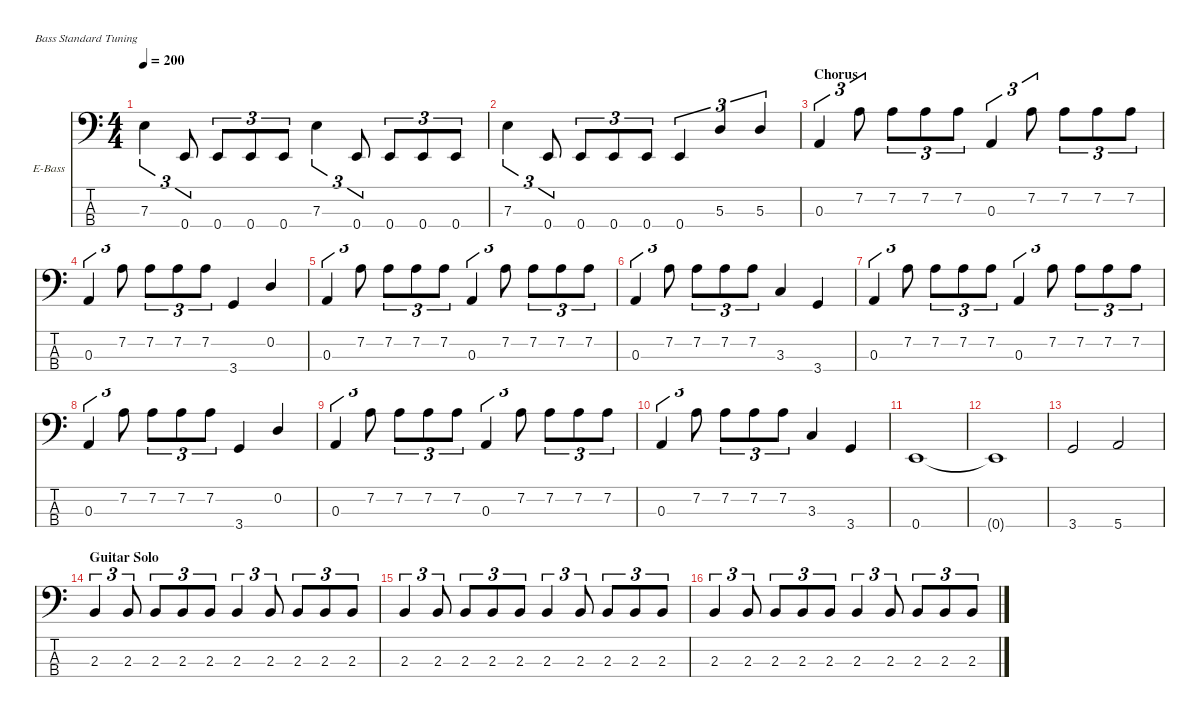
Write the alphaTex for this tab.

\hideDynamics
\bracketExtendMode nobrackets
\firstSystemTrackNameOrientation horizontal
\otherSystemsTrackNameOrientation horizontal
\track ("Bass" "E-Bass") {instrument electricbassfinger}
\staff {score tabs}
\tuning (G2 D2 A1 E1)
\ts (4 4)
\tempo 200
\clef f4
\ks c
7.3.4{tu (3 2) dy f beam Down} 0.4.8{tu (3 2) beam Up} 0.4.8{tu (3 2) beam Up} 0.4.8{tu (3 2) beam Up} 0.4.8{tu (3 2) beam Up} 7.3.4{tu (3 2) beam Down} 0.4.8{tu (3 2) beam Up} 0.4.8{tu (3 2) beam Up} 0.4.8{tu (3 2) beam Up} 0.4.8{tu (3 2) beam Up} |
7.3.4{tu (3 2) beam Down} 0.4.8{tu (3 2) beam Up} 0.4.8{tu (3 2) beam Up} 0.4.8{tu (3 2) beam Up} 0.4.8{tu (3 2) beam Up} 0.4.4{tu (3 2) beam Up} 5.3.4{tu (3 2) beam Up} 5.3.4{tu (3 2) beam Up} |
\section ("" "Chorus")
0.3.4{tu (3 2) beam Up} 7.2.8{tu (3 2) beam Down} 7.2.8{tu (3 2) beam Down} 7.2.8{tu (3 2) beam Down} 7.2.8{tu (3 2) beam Down} 0.3.4{tu (3 2) beam Up} 7.2.8{tu (3 2) beam Down} 7.2.8{tu (3 2) beam Down} 7.2.8{tu (3 2) beam Down} 7.2.8{tu (3 2) beam Down} |
0.3.4{tu (3 2) beam Up} 7.2.8{tu (3 2) beam Down} 7.2.8{tu (3 2) beam Down} 7.2.8{tu (3 2) beam Down} 7.2.8{tu (3 2) beam Down} 3.4.4{beam Up} 0.2.4{beam Up} |
0.3.4{tu (3 2) beam Up} 7.2.8{tu (3 2) beam Down} 7.2.8{tu (3 2) beam Down} 7.2.8{tu (3 2) beam Down} 7.2.8{tu (3 2) beam Down} 0.3.4{tu (3 2) beam Up} 7.2.8{tu (3 2) beam Down} 7.2.8{tu (3 2) beam Down} 7.2.8{tu (3 2) beam Down} 7.2.8{tu (3 2) beam Down} |
0.3.4{tu (3 2) beam Up} 7.2.8{tu (3 2) beam Down} 7.2.8{tu (3 2) beam Down} 7.2.8{tu (3 2) beam Down} 7.2.8{tu (3 2) beam Down} 3.3.4{beam Up} 3.4.4{beam Up} |
0.3.4{tu (3 2) beam Up} 7.2.8{tu (3 2) beam Down} 7.2.8{tu (3 2) beam Down} 7.2.8{tu (3 2) beam Down} 7.2.8{tu (3 2) beam Down} 0.3.4{tu (3 2) beam Up} 7.2.8{tu (3 2) beam Down} 7.2.8{tu (3 2) beam Down} 7.2.8{tu (3 2) beam Down} 7.2.8{tu (3 2) beam Down} |
0.3.4{tu (3 2) beam Up} 7.2.8{tu (3 2) beam Down} 7.2.8{tu (3 2) beam Down} 7.2.8{tu (3 2) beam Down} 7.2.8{tu (3 2) beam Down} 3.4.4{beam Up} 0.2.4{beam Up} |
0.3.4{tu (3 2) beam Up} 7.2.8{tu (3 2) beam Down} 7.2.8{tu (3 2) beam Down} 7.2.8{tu (3 2) beam Down} 7.2.8{tu (3 2) beam Down} 0.3.4{tu (3 2) beam Up} 7.2.8{tu (3 2) beam Down} 7.2.8{tu (3 2) beam Down} 7.2.8{tu (3 2) beam Down} 7.2.8{tu (3 2) beam Down} |
0.3.4{tu (3 2) beam Up} 7.2.8{tu (3 2) beam Down} 7.2.8{tu (3 2) beam Down} 7.2.8{tu (3 2) beam Down} 7.2.8{tu (3 2) beam Down} 3.3.4{beam Up} 3.4.4{beam Up} |
0.4.1{beam Up} |
0.4{t}.1{beam Up} |
3.4.2{beam Up} 5.4.2{beam Up} |
\section ("" "Guitar Solo")
2.3.4{tu (3 2) beam Up} 2.3.8{tu (3 2) beam Up} 2.3.8{tu (3 2) beam Up} 2.3.8{tu (3 2) beam Up} 2.3.8{tu (3 2) beam Up} 2.3.4{tu (3 2) beam Up} 2.3.8{tu (3 2) beam Up} 2.3.8{tu (3 2) beam Up} 2.3.8{tu (3 2) beam Up} 2.3.8{tu (3 2) beam Up} |
2.3.4{tu (3 2) beam Up} 2.3.8{tu (3 2) beam Up} 2.3.8{tu (3 2) beam Up} 2.3.8{tu (3 2) beam Up} 2.3.8{tu (3 2) beam Up} 2.3.4{tu (3 2) beam Up} 2.3.8{tu (3 2) beam Up} 2.3.8{tu (3 2) beam Up} 2.3.8{tu (3 2) beam Up} 2.3.8{tu (3 2) beam Up} |
2.3.4{tu (3 2) beam Up} 2.3.8{tu (3 2) beam Up} 2.3.8{tu (3 2) beam Up} 2.3.8{tu (3 2) beam Up} 2.3.8{tu (3 2) beam Up} 2.3.4{tu (3 2) beam Up} 2.3.8{tu (3 2) beam Up} 2.3.8{tu (3 2) beam Up} 2.3.8{tu (3 2) beam Up} 2.3.8{tu (3 2) beam Up}
